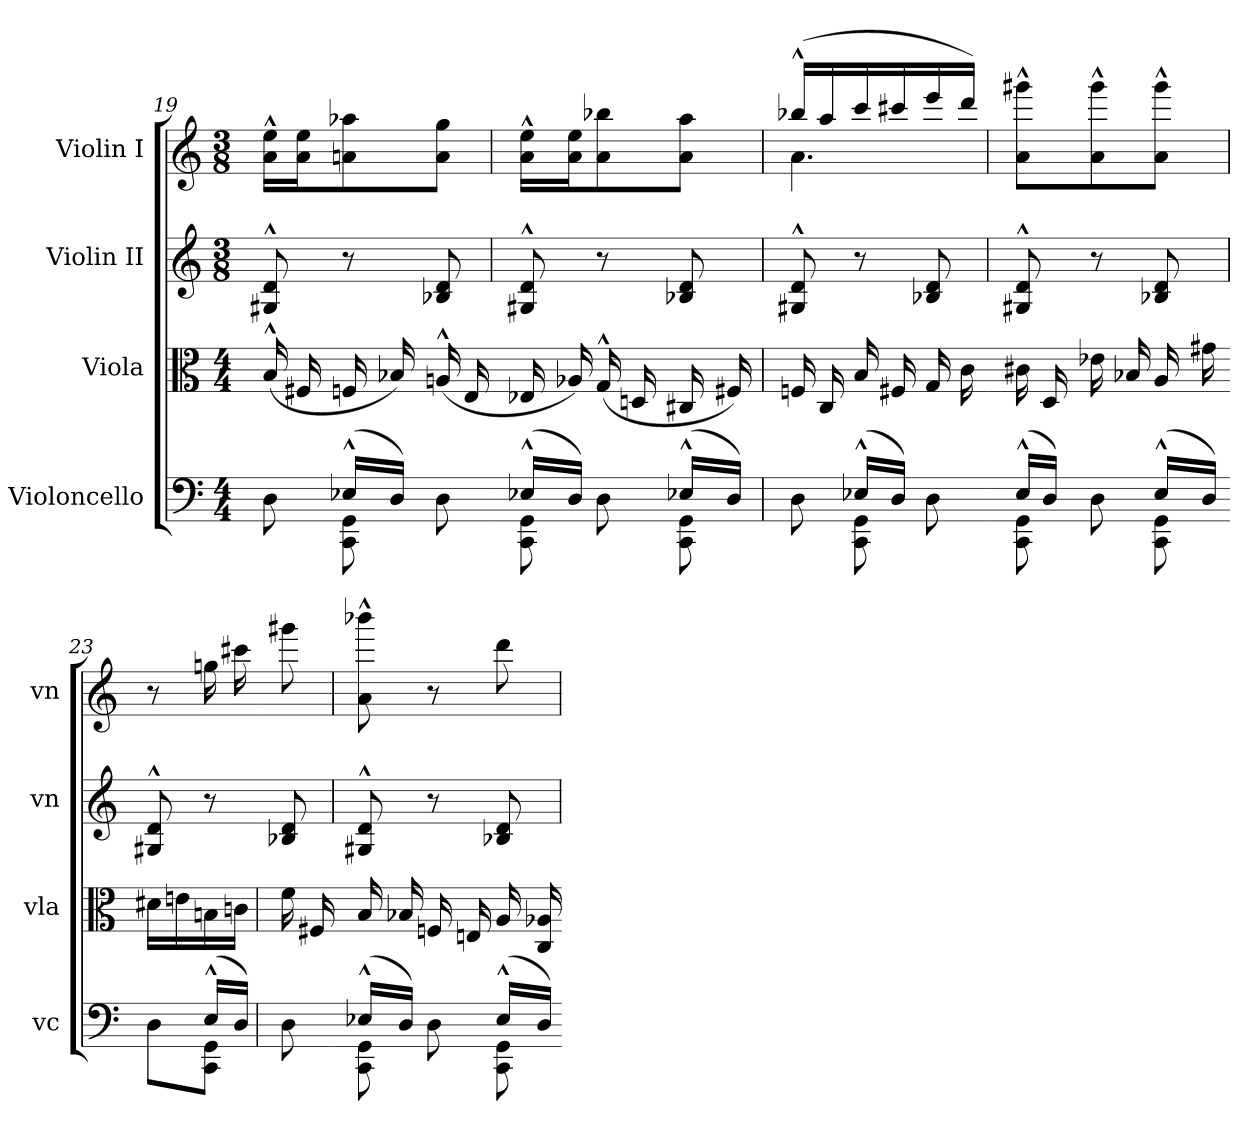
**kern	**kern	**kern	**kern
*part4	*part3	*part2	*part1
*staff4	*staff3	*staff2	*staff1
*I"Violoncello	*I"Viola	*I"Violin II	*I"Violin I
*I'vc	*I'vla	*I'vn	*I'vn
*clefF4	*clefC3	*clefG2	*clefG2
*k[]	*k[]	*k[]	*k[]
*C:	*C:	*C:	*C:
*M4/4	*M4/4	*M3/8	*M3/8
=19	=19	=19	=19
*^	*	*	*
8ryy	8D	(16B^^	8G#X^^ 8d^^	16a^^ 16ee^^LL
.	.	16F#X	.	16a 16eeJ
(16E-X^^LL	8CC 8GG	16Fn	8r	8ani 8aa-X
16DJJ)	.	16B-X)	.	.
8ryy	8D\	(16An^^	8B-X 8d	8a 8ggJ
.	.	16E	.	.
=20-	=20-	=20-	=20	=20
(16E-X^^LL	8CC 8GG	16E-X	8G#X^^ 8d^^	16a^^ 16ee^^LL
16DJJ)	.	16A-X)	.	16a 16eeJ
8ryy	8D	(16G^^	8r	8a 8bb-X
.	.	16Dn	.	.
(16E-X^^LL	8CC 8GG	16C#X	8B-X 8d	8a 8aaJ
16DJJ)	.	16F#X)	.	.
=21	=21	=21	=21	=21
*	*	*	*	*^
8ryy	8D	16Fn	8G#X^^ 8d^^	(16bb-X^^LL	4.a
.	.	16C	.	16aa	.
(16E-X^^LL	8CC 8GG	16B	8r	16ccc	.
16DJJ)	.	16F#X	.	16ccc#X	.
8ryy	8D\	16G	8B-X 8d	16eee	.
.	.	16c	.	16dddJJ)	.
*	*	*	*	*v	*v
=22-	=22-	=22-	=22	=22
(16E-^^LL	8CC 8GG	16c#X	8G#X^^ 8d^^	8a^^ 8ggg#X^^L
16DJJ)	.	16D	.	.
8ryy	8D	16e-X	8r	8a^^ 8ggg#^^
.	.	16B-X	.	.
(16E-^^LL	8CC 8GG	16A	8B-X 8d	8a^^ 8ggg#^^J
16DJJ)	.	16g#X	.	.
=23-	=23-	=23-	=23	=23
8ryy	8DL	16d#XLL	8G#X^^ 8d^^	8r
.	.	16en	.	.
(16E-^^LL	8CC 8GGJ	16Bn	8r	16ggn
16DJJ)	.	16cnJJ	.	16ccc#X
*v	*v	*	*	*
=	=	=-	=-
8D\	16f	8B-X 8d	8ggg#X
.	16F#X	.	.
=24-	=24-	=24	=24
*^	*	*	*
(16E-X^^LL	8CC 8GG	16B	8G#X^^ 8d^^	8a^^ 8bbb-X^^
16DJJ)	.	16B-X	.	.
8ryy	8D	16Fn	8r	8r
.	.	16En	.	.
(16E-^^LL	8CC 8GG	16A	8B-X 8d	8ddd
16DJJ)	.	16C 16A-X	.	.
*v	*v	*	*	*
=-	=-	=	=
*-	*-	*-	*-
